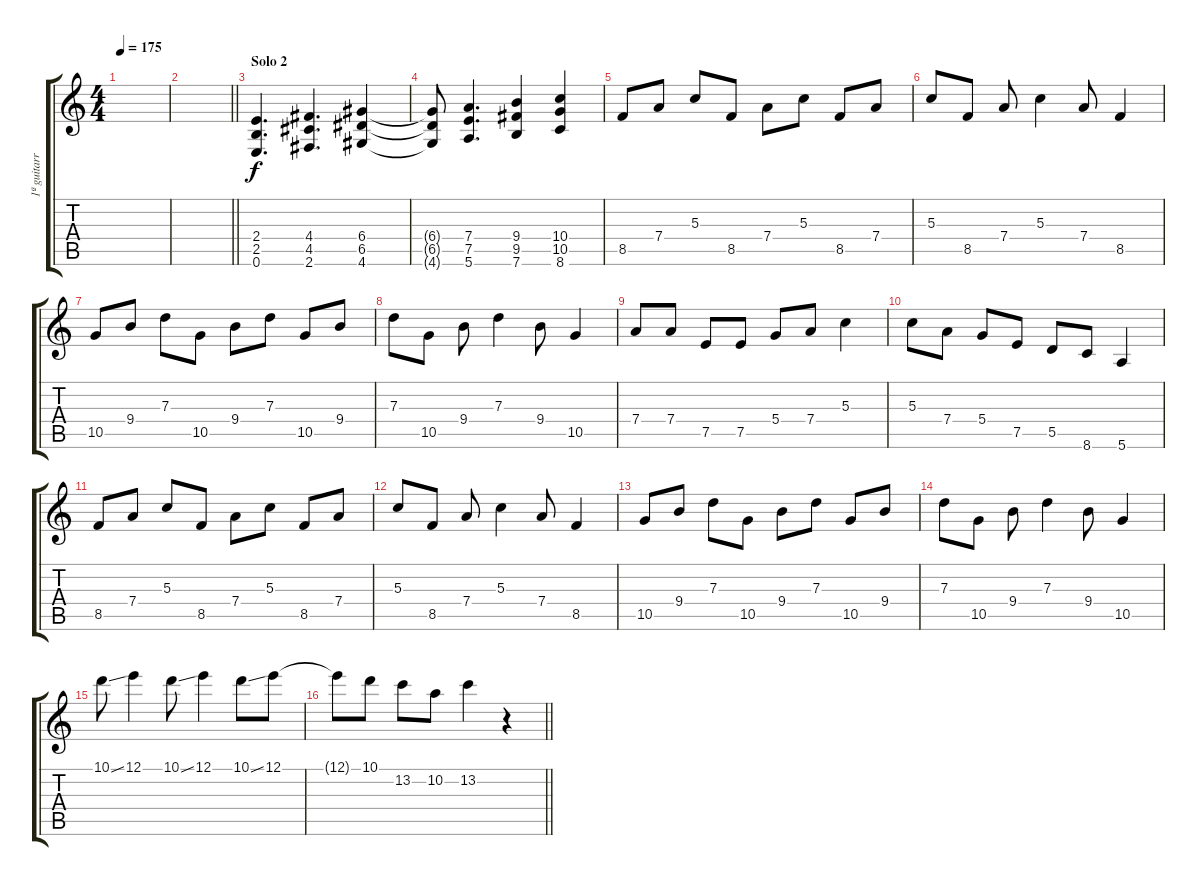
\track ("1ª guitarra" "1ª guitarr") {instrument overdrivenguitar}
\staff {score tabs}
\tuning (E4 B3 G3 D3 A2 E2) {hide}
\ts (4 4)
\tempo 175
\clef g2
\ks c
|
\barLineRight lightlight
|
\section ("" "Solo 2")
(2.4 2.5 0.6).4{d} (4.4 4.5 2.6).4{d} (6.4 6.5 4.6).4 |
(6.4{t} 6.5{t} 4.6{t}).8 (7.4 7.5 5.6).4{d} (9.4 9.5 7.6).4 (10.4 10.5 8.6).4 |
8.5.8 7.4.8 5.3.8 8.5.8 7.4.8 5.3.8 8.5.8 7.4.8 |
5.3.8 8.5.8 7.4.8 5.3.4 7.4.8 8.5.4 |
10.5.8 9.4.8 7.3.8 10.5.8 9.4.8 7.3.8 10.5.8 9.4.8 |
7.3.8 10.5.8 9.4.8 7.3.4 9.4.8 10.5.4 |
7.4.8 7.4.8 7.5.8 7.5.8 5.4.8 7.4.8 5.3.4 |
5.3.8 7.4.8 5.4.8 7.5.8 5.5.8 8.6.8 5.6.4 |
8.5.8 7.4.8 5.3.8 8.5.8 7.4.8 5.3.8 8.5.8 7.4.8 |
5.3.8 8.5.8 7.4.8 5.3.4 7.4.8 8.5.4 |
10.5.8 9.4.8 7.3.8 10.5.8 9.4.8 7.3.8 10.5.8 9.4.8 |
7.3.8 10.5.8 9.4.8 7.3.4 9.4.8 10.5.4 |
10.1{ss}.8 12.1.4 10.1{ss}.8 12.1.4 10.1{ss}.8 12.1.8 |
\barLineRight lightlight
12.1{t}.8 10.1.8 13.2.8 10.2.8 13.2.4 r.4
